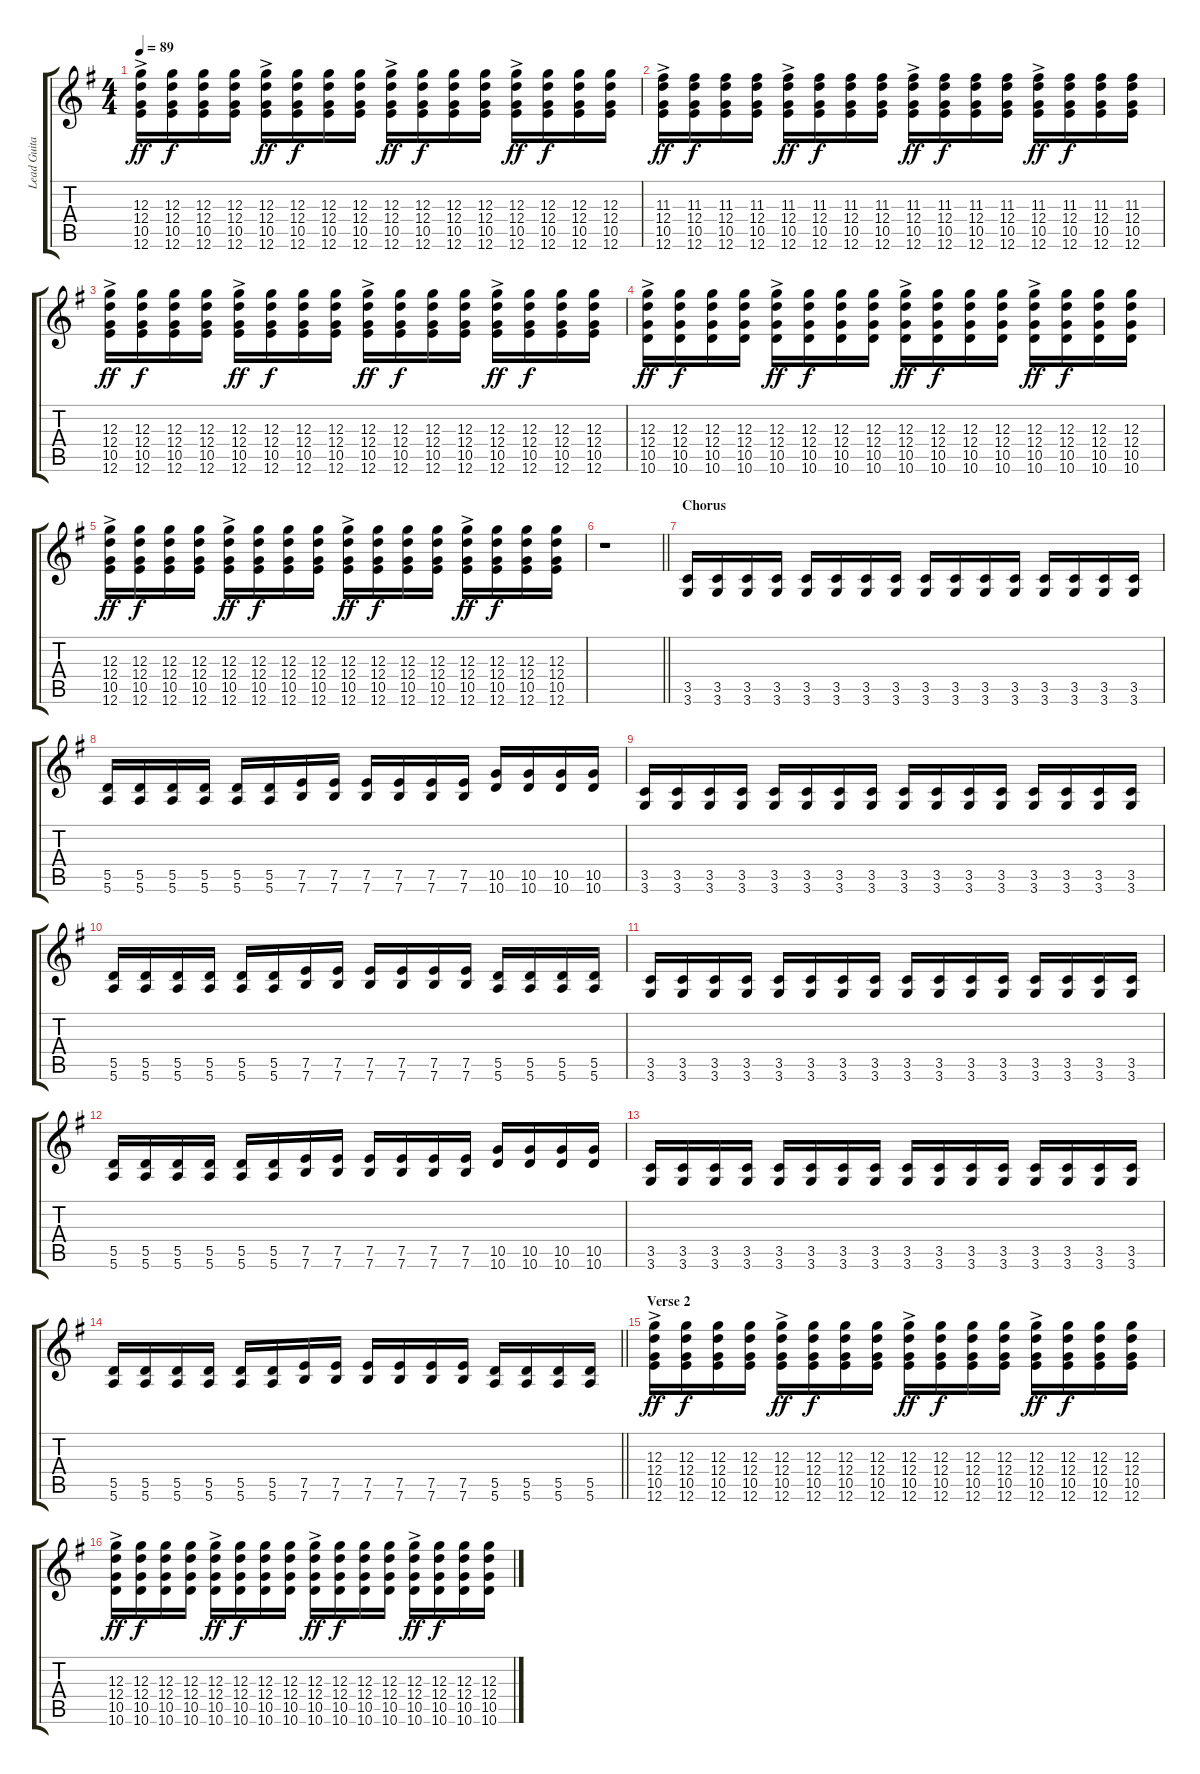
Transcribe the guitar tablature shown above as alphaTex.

\track ("Lead Guitar" "Lead Guita") {instrument overdrivenguitar}
\staff {score tabs}
\tuning (E4 B3 G3 D3 A2 E2) {hide}
\ts (4 4)
\tempo 89
\clef g2
\ks g
(12.3{ac} 12.4{ac} 10.5{ac} 12.6{ac}).16{dy ff} (12.3 12.4 10.5 12.6).16{dy f} (12.3 12.4 10.5 12.6).16 (12.3 12.4 10.5 12.6).16 (12.3{ac} 12.4{ac} 10.5{ac} 12.6{ac}).16{dy ff} (12.3 12.4 10.5 12.6).16{dy f} (12.3 12.4 10.5 12.6).16 (12.3 12.4 10.5 12.6).16 (12.3{ac} 12.4{ac} 10.5{ac} 12.6{ac}).16{dy ff} (12.3 12.4 10.5 12.6).16{dy f} (12.3 12.4 10.5 12.6).16 (12.3 12.4 10.5 12.6).16 (12.3{ac} 12.4{ac} 10.5{ac} 12.6{ac}).16{dy ff} (12.3 12.4 10.5 12.6).16{dy f} (12.3 12.4 10.5 12.6).16 (12.3 12.4 10.5 12.6).16 |
(11.3{ac} 12.4{ac} 10.5{ac} 12.6{ac}).16{dy ff} (11.3 12.4 10.5 12.6).16{dy f} (11.3 12.4 10.5 12.6).16 (11.3 12.4 10.5 12.6).16 (11.3{ac} 12.4{ac} 10.5{ac} 12.6{ac}).16{dy ff} (11.3 12.4 10.5 12.6).16{dy f} (11.3 12.4 10.5 12.6).16 (11.3 12.4 10.5 12.6).16 (11.3{ac} 12.4{ac} 10.5{ac} 12.6{ac}).16{dy ff} (11.3 12.4 10.5 12.6).16{dy f} (11.3 12.4 10.5 12.6).16 (11.3 12.4 10.5 12.6).16 (11.3{ac} 12.4{ac} 10.5{ac} 12.6{ac}).16{dy ff} (11.3 12.4 10.5 12.6).16{dy f} (11.3 12.4 10.5 12.6).16 (11.3 12.4 10.5 12.6).16 |
(12.3{ac} 12.4{ac} 10.5{ac} 12.6{ac}).16{dy ff} (12.3 12.4 10.5 12.6).16{dy f} (12.3 12.4 10.5 12.6).16 (12.3 12.4 10.5 12.6).16 (12.3{ac} 12.4{ac} 10.5{ac} 12.6{ac}).16{dy ff} (12.3 12.4 10.5 12.6).16{dy f} (12.3 12.4 10.5 12.6).16 (12.3 12.4 10.5 12.6).16 (12.3{ac} 12.4{ac} 10.5{ac} 12.6{ac}).16{dy ff} (12.3 12.4 10.5 12.6).16{dy f} (12.3 12.4 10.5 12.6).16 (12.3 12.4 10.5 12.6).16 (12.3{ac} 12.4{ac} 10.5{ac} 12.6{ac}).16{dy ff} (12.3 12.4 10.5 12.6).16{dy f} (12.3 12.4 10.5 12.6).16 (12.3 12.4 10.5 12.6).16 |
(12.3{ac} 12.4{ac} 10.5{ac} 10.6{ac}).16{dy ff} (12.3 12.4 10.5 10.6).16{dy f} (12.3 12.4 10.5 10.6).16 (12.3 12.4 10.5 10.6).16 (12.3{ac} 12.4{ac} 10.5{ac} 10.6{ac}).16{dy ff} (12.3 12.4 10.5 10.6).16{dy f} (12.3 12.4 10.5 10.6).16 (12.3 12.4 10.5 10.6).16 (12.3{ac} 12.4{ac} 10.5{ac} 10.6{ac}).16{dy ff} (12.3 12.4 10.5 10.6).16{dy f} (12.3 12.4 10.5 10.6).16 (12.3 12.4 10.5 10.6).16 (12.3{ac} 12.4{ac} 10.5{ac} 10.6{ac}).16{dy ff} (12.3 12.4 10.5 10.6).16{dy f} (12.3 12.4 10.5 10.6).16 (12.3 12.4 10.5 10.6).16 |
(12.3{ac} 12.4{ac} 10.5{ac} 12.6{ac}).16{dy ff} (12.3 12.4 10.5 12.6).16{dy f} (12.3 12.4 10.5 12.6).16 (12.3 12.4 10.5 12.6).16 (12.3{ac} 12.4{ac} 10.5{ac} 12.6{ac}).16{dy ff} (12.3 12.4 10.5 12.6).16{dy f} (12.3 12.4 10.5 12.6).16 (12.3 12.4 10.5 12.6).16 (12.3{ac} 12.4{ac} 10.5{ac} 12.6{ac}).16{dy ff} (12.3 12.4 10.5 12.6).16{dy f} (12.3 12.4 10.5 12.6).16 (12.3 12.4 10.5 12.6).16 (12.3{ac} 12.4{ac} 10.5{ac} 12.6{ac}).16{dy ff} (12.3 12.4 10.5 12.6).16{dy f} (12.3 12.4 10.5 12.6).16 (12.3 12.4 10.5 12.6).16 |
\barLineRight lightlight
r.1 |
\section ("" "Chorus")
(3.5 3.6).16 (3.5 3.6).16 (3.5 3.6).16 (3.5 3.6).16 (3.5 3.6).16 (3.5 3.6).16 (3.5 3.6).16 (3.5 3.6).16 (3.5 3.6).16 (3.5 3.6).16 (3.5 3.6).16 (3.5 3.6).16 (3.5 3.6).16 (3.5 3.6).16 (3.5 3.6).16 (3.5 3.6).16 |
(5.5 5.6).16 (5.5 5.6).16 (5.5 5.6).16 (5.5 5.6).16 (5.5 5.6).16 (5.5 5.6).16 (7.5 7.6).16 (7.5 7.6).16 (7.5 7.6).16 (7.5 7.6).16 (7.5 7.6).16 (7.5 7.6).16 (10.5 10.6).16 (10.5 10.6).16 (10.5 10.6).16 (10.5 10.6).16 |
(3.5 3.6).16 (3.5 3.6).16 (3.5 3.6).16 (3.5 3.6).16 (3.5 3.6).16 (3.5 3.6).16 (3.5 3.6).16 (3.5 3.6).16 (3.5 3.6).16 (3.5 3.6).16 (3.5 3.6).16 (3.5 3.6).16 (3.5 3.6).16 (3.5 3.6).16 (3.5 3.6).16 (3.5 3.6).16 |
(5.5 5.6).16 (5.5 5.6).16 (5.5 5.6).16 (5.5 5.6).16 (5.5 5.6).16 (5.5 5.6).16 (7.5 7.6).16 (7.5 7.6).16 (7.5 7.6).16 (7.5 7.6).16 (7.5 7.6).16 (7.5 7.6).16 (5.5 5.6).16 (5.5 5.6).16 (5.5 5.6).16 (5.5 5.6).16 |
(3.5 3.6).16 (3.5 3.6).16 (3.5 3.6).16 (3.5 3.6).16 (3.5 3.6).16 (3.5 3.6).16 (3.5 3.6).16 (3.5 3.6).16 (3.5 3.6).16 (3.5 3.6).16 (3.5 3.6).16 (3.5 3.6).16 (3.5 3.6).16 (3.5 3.6).16 (3.5 3.6).16 (3.5 3.6).16 |
(5.5 5.6).16 (5.5 5.6).16 (5.5 5.6).16 (5.5 5.6).16 (5.5 5.6).16 (5.5 5.6).16 (7.5 7.6).16 (7.5 7.6).16 (7.5 7.6).16 (7.5 7.6).16 (7.5 7.6).16 (7.5 7.6).16 (10.5 10.6).16 (10.5 10.6).16 (10.5 10.6).16 (10.5 10.6).16 |
(3.5 3.6).16 (3.5 3.6).16 (3.5 3.6).16 (3.5 3.6).16 (3.5 3.6).16 (3.5 3.6).16 (3.5 3.6).16 (3.5 3.6).16 (3.5 3.6).16 (3.5 3.6).16 (3.5 3.6).16 (3.5 3.6).16 (3.5 3.6).16 (3.5 3.6).16 (3.5 3.6).16 (3.5 3.6).16 |
\barLineRight lightlight
(5.5 5.6).16 (5.5 5.6).16 (5.5 5.6).16 (5.5 5.6).16 (5.5 5.6).16 (5.5 5.6).16 (7.5 7.6).16 (7.5 7.6).16 (7.5 7.6).16 (7.5 7.6).16 (7.5 7.6).16 (7.5 7.6).16 (5.5 5.6).16 (5.5 5.6).16 (5.5 5.6).16 (5.5 5.6).16 |
\section ("" "Verse 2")
(12.3{ac} 12.4{ac} 10.5{ac} 12.6{ac}).16{dy ff} (12.3 12.4 10.5 12.6).16{dy f} (12.3 12.4 10.5 12.6).16 (12.3 12.4 10.5 12.6).16 (12.3{ac} 12.4{ac} 10.5{ac} 12.6{ac}).16{dy ff} (12.3 12.4 10.5 12.6).16{dy f} (12.3 12.4 10.5 12.6).16 (12.3 12.4 10.5 12.6).16 (12.3{ac} 12.4{ac} 10.5{ac} 12.6{ac}).16{dy ff} (12.3 12.4 10.5 12.6).16{dy f} (12.3 12.4 10.5 12.6).16 (12.3 12.4 10.5 12.6).16 (12.3{ac} 12.4{ac} 10.5{ac} 12.6{ac}).16{dy ff} (12.3 12.4 10.5 12.6).16{dy f} (12.3 12.4 10.5 12.6).16 (12.3 12.4 10.5 12.6).16 |
(12.3{ac} 12.4{ac} 10.5{ac} 10.6{ac}).16{dy ff} (12.3 12.4 10.5 10.6).16{dy f} (12.3 12.4 10.5 10.6).16 (12.3 12.4 10.5 10.6).16 (12.3{ac} 12.4{ac} 10.5{ac} 10.6{ac}).16{dy ff} (12.3 12.4 10.5 10.6).16{dy f} (12.3 12.4 10.5 10.6).16 (12.3 12.4 10.5 10.6).16 (12.3{ac} 12.4{ac} 10.5{ac} 10.6{ac}).16{dy ff} (12.3 12.4 10.5 10.6).16{dy f} (12.3 12.4 10.5 10.6).16 (12.3 12.4 10.5 10.6).16 (12.3{ac} 12.4{ac} 10.5{ac} 10.6{ac}).16{dy ff} (12.3 12.4 10.5 10.6).16{dy f} (12.3 12.4 10.5 10.6).16 (12.3 12.4 10.5 10.6).16
